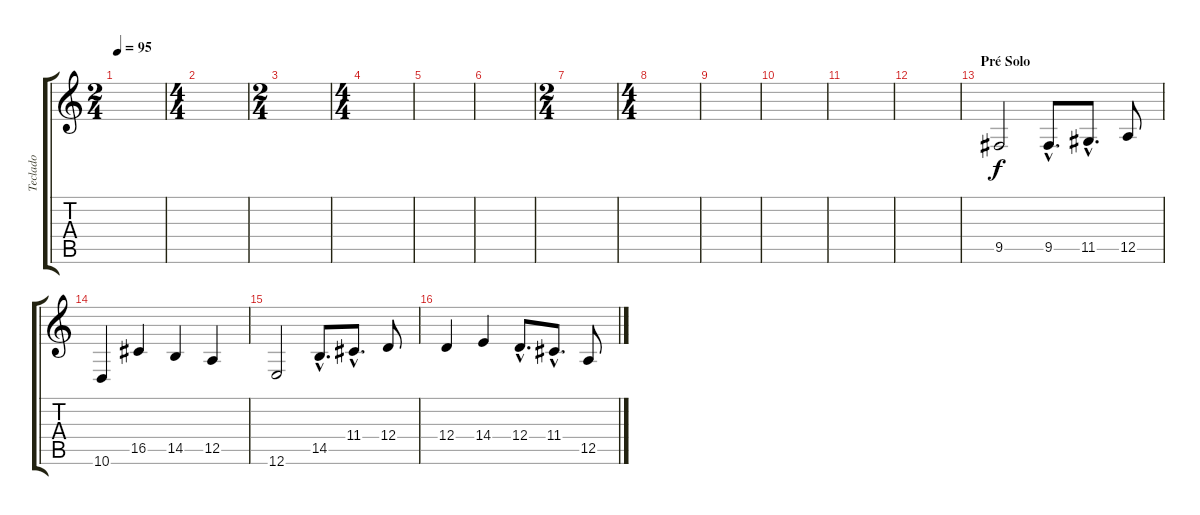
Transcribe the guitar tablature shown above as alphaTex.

\track ("Teclado" "Teclado") {instrument pad4choir}
\staff {score tabs}
\tuning (E4 B3 G3 D3 A2 E2) {hide}
\ts (2 4)
\tempo 95
\clef g2
\ks c
|
\ts (4 4)
|
\ts (2 4)
|
\ts (4 4)
|
|
|
\ts (2 4)
|
\ts (4 4)
|
|
|
|
|
\section ("" "Pré Solo")
9.5.2 9.5{hac}.8{d} 11.5{hac}.8{d} 12.5.8 |
10.6.4 16.5.4 14.5.4 12.5.4 |
12.6.2 14.5{hac}.8{d} 11.4{hac}.8{d} 12.4.8 |
12.4.4 14.4.4 12.4{hac}.8{d} 11.4{hac}.8{d} 12.5.8
